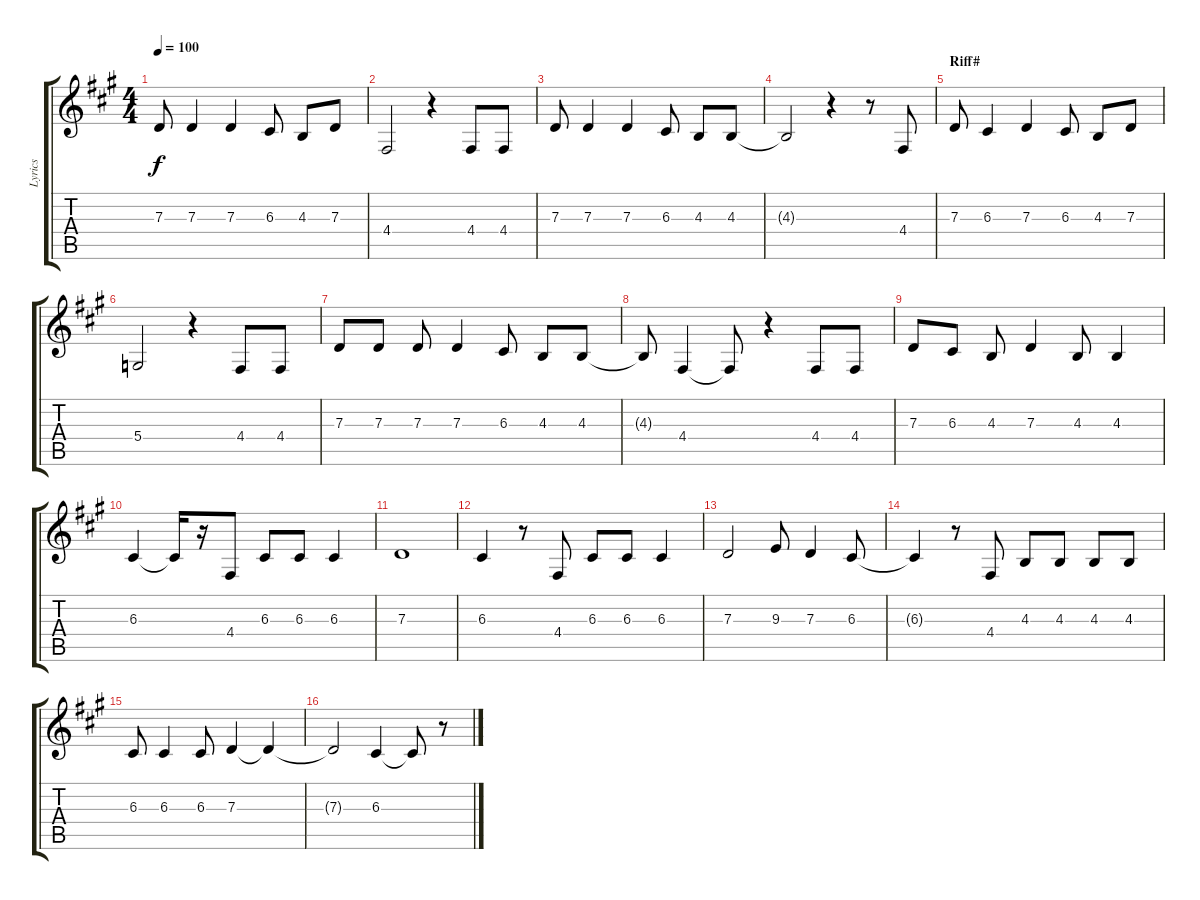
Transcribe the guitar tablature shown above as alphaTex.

\track ("Lyrics" "Lyrics") {instrument electricgrandpiano}
\staff {score tabs}
\tuning (E4 B3 G3 D3 A2 E2) {hide}
\ts (4 4)
\tempo 100
\clef g2
\ks f#minor
7.3.8{dy f} 7.3.4 7.3.4 6.3.8 4.3.8 7.3.8 |
4.4.2 r.4 4.4.8 4.4.8 |
7.3.8 7.3.4 7.3.4 6.3.8 4.3.8 4.3.8 |
4.3{t}.2 r.4 r.8 4.4.8 |
\section ("" "Riff#")
7.3.8 6.3.4 7.3.4 6.3.8 4.3.8 7.3.8 |
5.4.2 r.4 4.4.8 4.4.8 |
7.3.8 7.3.8 7.3.8 7.3.4 6.3.8 4.3.8 4.3.8 |
4.3{t}.8 4.4.4 4.4{t}.8 r.4 4.4.8 4.4.8 |
7.3.8 6.3.8 4.3.8 7.3.4 4.3.8 4.3.4 |
6.3.4 6.3{t}.16 r.16 4.4.8 6.3.8 6.3.8 6.3.4 |
7.3.1 |
6.3.4 r.8 4.4.8 6.3.8 6.3.8 6.3.4 |
7.3.2 9.3.8 7.3.4 6.3.8 |
6.3{t}.4 r.8 4.4.8 4.3.8 4.3.8 4.3.8 4.3.8 |
6.3.8 6.3.4 6.3.8 7.3.4 7.3{t}.4 |
7.3{t}.2 6.3.4 6.3{t}.8 r.8
